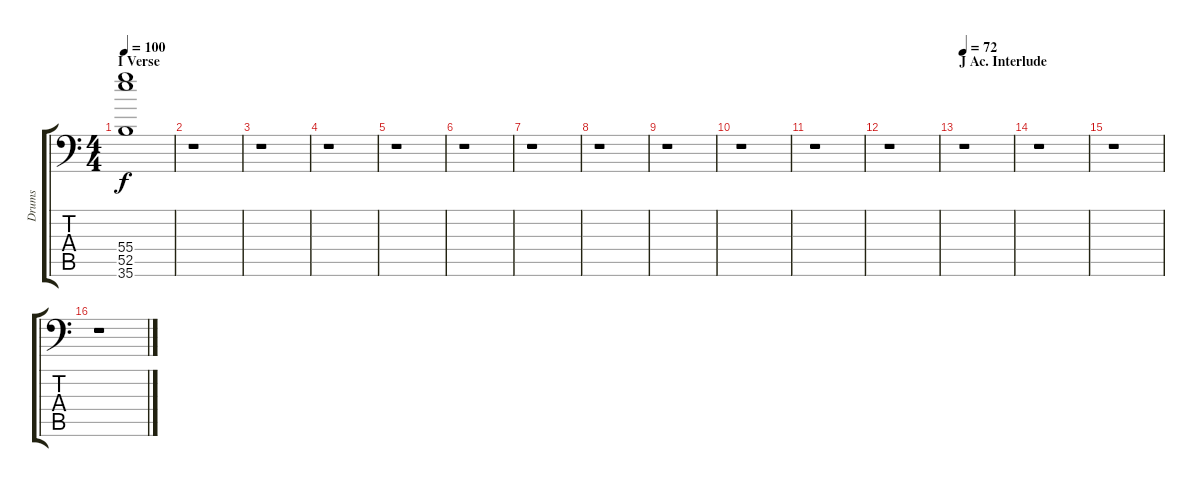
\track ("Drums" "Drums") {instrument acousticgrandpiano}
\staff {score tabs}
\tuning (C-1 C-1 C-1 C-1 C-1 C-1) {hide}
\ts (4 4)
\section ("" "I Verse")
\tempo 100
\clef f4
\ks c
(55.4 52.5 35.6).1{dy f} |
r.1 |
r.1 |
r.1 |
r.1 |
r.1 |
r.1 |
r.1 |
r.1 |
r.1 |
r.1 |
r.1 |
\section ("" "J Ac. Interlude")
\tempo 72
r.1 |
r.1 |
r.1 |
r.1
